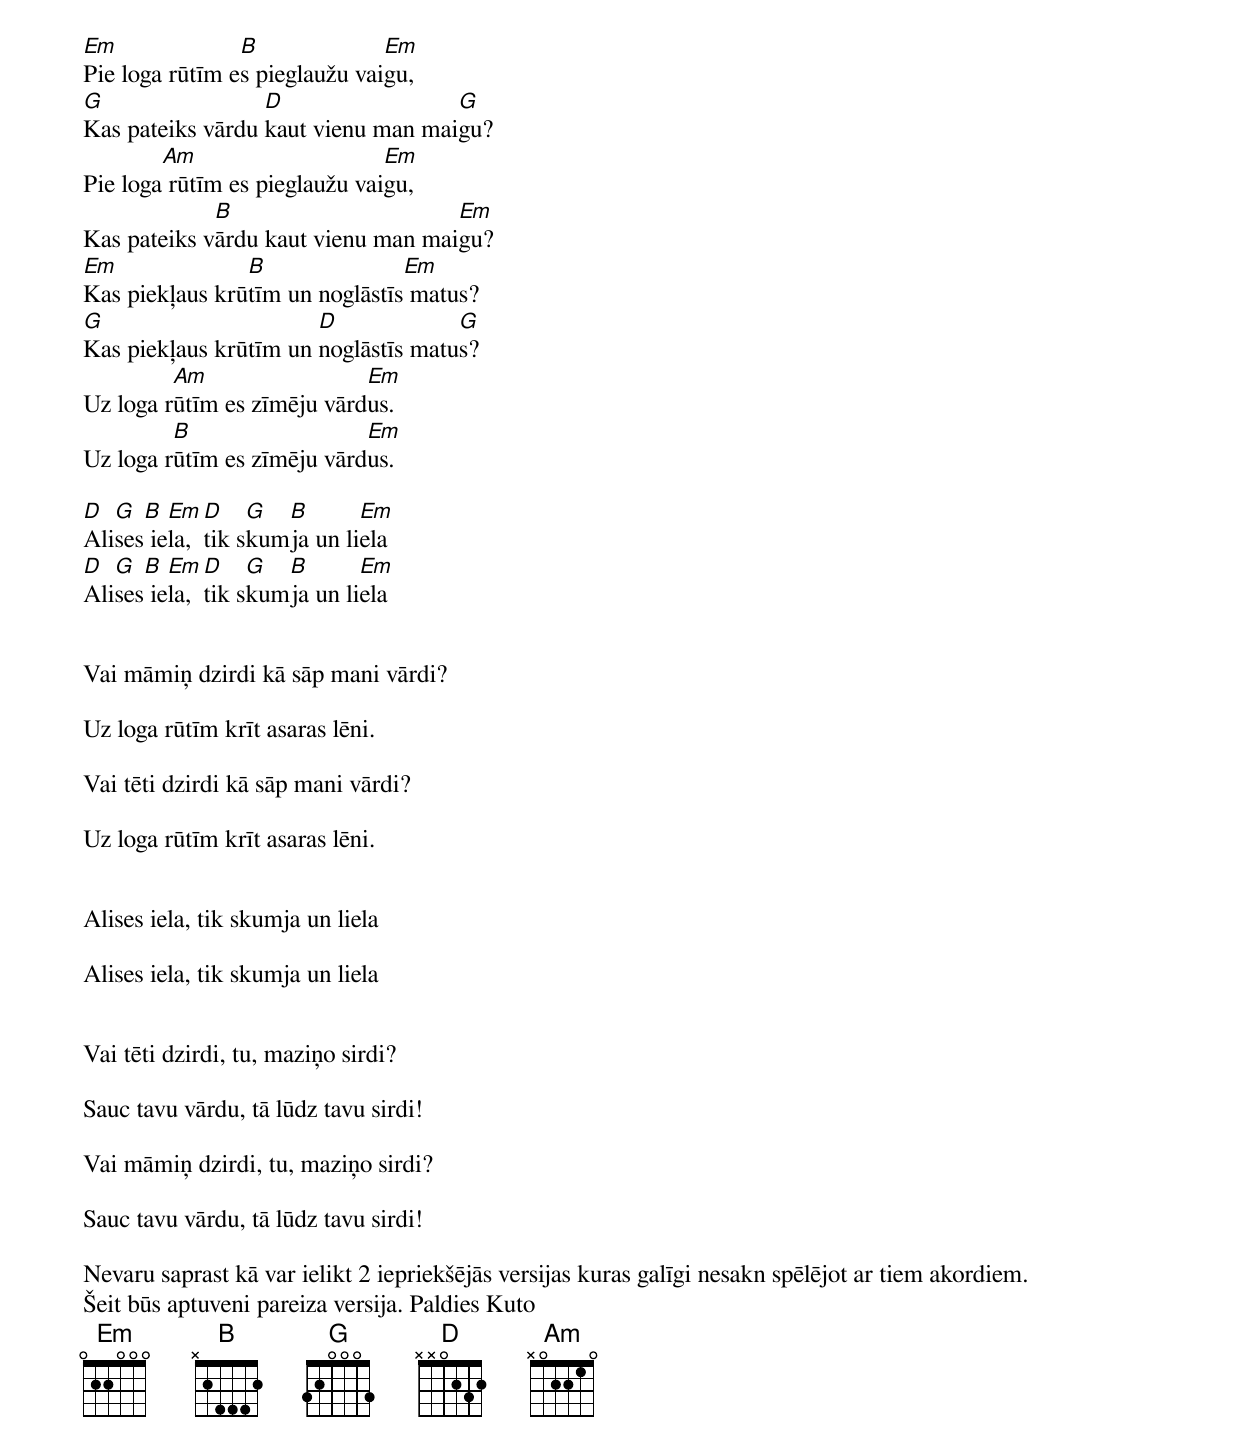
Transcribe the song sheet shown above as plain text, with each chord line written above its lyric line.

Em              B              Em
Pie loga rūtīm es pieglaužu vaigu,
G                 D                 G
Kas pateiks vārdu kaut vienu man maigu?
        Am                     Em
Pie loga rūtīm es pieglaužu vaigu,
             B                      Em
Kas pateiks vārdu kaut vienu man maigu?
Em              B               Em
Kas piekļaus krūtīm un noglāstīs matus?
G                      D             G
Kas piekļaus krūtīm un noglāstīs matus?
         Am                 Em
Uz loga rūtīm es zīmēju vārdus.
         B                  Em
Uz loga rūtīm es zīmēju vārdus.

D  G  B  Em  D    G  B       Em
Alises iela, tik skumja un liela
D  G  B  Em  D    G  B       Em
Alises iela, tik skumja un liela


Vai māmiņ dzirdi kā sāp mani vārdi?

Uz loga rūtīm krīt asaras lēni.

Vai tēti dzirdi kā sāp mani vārdi?

Uz loga rūtīm krīt asaras lēni.


Alises iela, tik skumja un liela

Alises iela, tik skumja un liela


Vai tēti dzirdi, tu, maziņo sirdi?

Sauc tavu vārdu, tā lūdz tavu sirdi!

Vai māmiņ dzirdi, tu, maziņo sirdi?

Sauc tavu vārdu, tā lūdz tavu sirdi!

Nevaru saprast kā var ielikt 2 iepriekšējās versijas kuras galīgi nesakn spēlējot ar tiem akordiem.
Šeit būs aptuveni pareiza versija. Paldies Kuto
